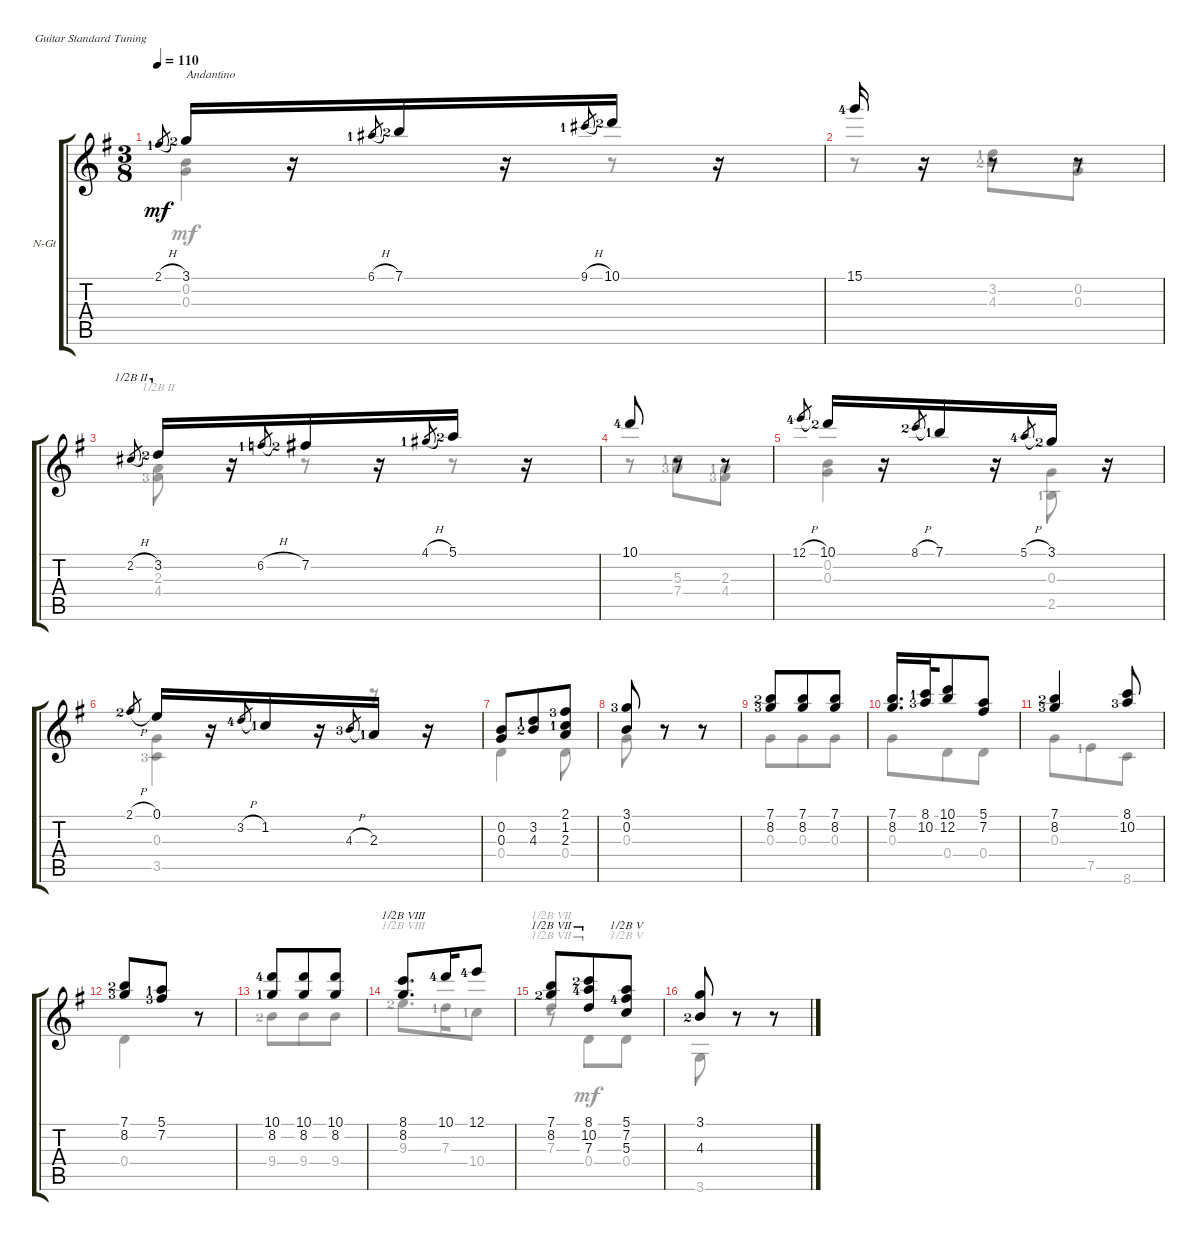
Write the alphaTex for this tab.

\defaultSystemsLayout 4
\bracketExtendMode groupsimilarinstruments
\firstSystemTrackNameOrientation horizontal
\otherSystemsTrackNameOrientation horizontal
\track ("Nylon Guitar" "N-Gt") {instrument acousticguitarnylon}
\staff {score tabs}
\tuning (E4 B3 G3 D3 A2 E2)
\voice
\ts (3 8)
\tempo 110
\clef g2
\ks g
2.1{h lf 2}.8{gr dy mf instrument acousticguitarnylon} 3.1{lf 3}.16{txt "Andantino"} r.16 6.1{h lf 2}.8{gr} 7.1{lf 3}.16 r.16 9.1{h lf 2}.8{gr} 10.1{lf 3}.16 r.16 |
15.1{lf 5}.16 r.16 r.8 r.8 |
2.2{h}.8{gr barre (2 half)} 3.2{lf 3}.16{barre (2 half)} r.16 6.2{h lf 2}.8{gr} 7.2{lf 3}.16 r.16 4.1{h lf 2}.8{gr} 5.1{lf 3}.16 r.16 |
10.1{lf 5}.8 r.8 r.8 |
12.1{h lf 5}.8{gr} 10.1{lf 3}.16 r.16 8.1{h lf 3}.8{gr} 7.1{lf 2}.16 r.16 5.1{h lf 5}.8{gr} 3.1{lf 3}.16 r.16 |
2.1{h lf 3}.8{gr} 0.1.16 r.16 3.2{h lf 5}.8{gr} 1.2{lf 2}.16 r.16 4.3{h lf 4}.8{gr} 2.3{lf 2}.16 r.16 |
(0.2 0.3).8 (4.3{lf 3} 3.2{lf 2}).8 (2.1{lf 4} 1.2{lf 2} 2.3).8 |
(3.1{lf 4} 0.2).8 r.8 r.8 |
(7.1{lf 3} 8.2{lf 4}).8 (8.2 7.1).8 (7.1 8.2).8 |
(7.1 8.2).16{d} (10.2{lf 4} 8.1{lf 2}).32 (10.1 12.2).8 (7.2 5.1).8 |
(7.1{lf 3} 8.2{lf 4}).4 (10.2{lf 4} 8.1).8 |
(7.1{lf 3} 8.2{lf 4}).8 (7.2{lf 4} 5.1{lf 2}).8 r.8 |
(10.1{lf 5} 8.2{lf 2}).8 (8.2 10.1).8 (10.1 8.2).8 |
(8.1 8.2).8{d barre (8 half)} 10.1{lf 5}.16 12.1{lf 5}.8 |
(7.1 8.2{lf 3}).8{barre (7 half)} (10.2{lf 5} 8.1{lf 3} 7.3).8{barre (7 half)} (5.1 7.2{lf 5} 5.3).8{barre (5 half)} |
(3.1 4.3{lf 3}).8 r.8 r.8
\voice
\clef g2
\ottava regular
\simile none
\ks g
(0.2 0.3).4{dy mf} r.8 |
r.8 (4.3{lf 3} 3.2{lf 2}).8 (0.2 0.3).8 |
(2.3 4.4{lf 4}).8{barre (2 half)} r.8 r.8 |
r.8 (5.3{lf 2} 7.4{lf 4}).8 (4.4{lf 4} 2.3{lf 2}).8 |
(0.2 0.3).4 (0.3 2.5{lf 2}).8 |
(3.5{lf 4} 0.3).4 r.8 |
0.4.4 0.4.8 |
0.3.8 r.8 r.8 |
0.3.8 0.3.8 0.3.8 |
0.3.8 0.4.8 0.4.8 |
0.3.8 7.5{lf 2}.8 8.6.8 |
0.4.4 r.8 |
9.4{lf 3}.8 9.4.8 9.4.8 |
9.3{lf 3}.8{d barre (8 half)} 7.3{lf 2}.16 10.4{lf 2}.8 |
7.3.4{barre (7 half) beam invert} |
3.6.8 r.8 r.8
\voice
\clef g2
\ottava regular
\simile none
\ks g
|
|
|
|
|
|
|
|
|
|
|
|
|
|
r.8{barre (7 half)} 0.4.8{barre (7 half)} 0.4.8{barre (5 half)} |
